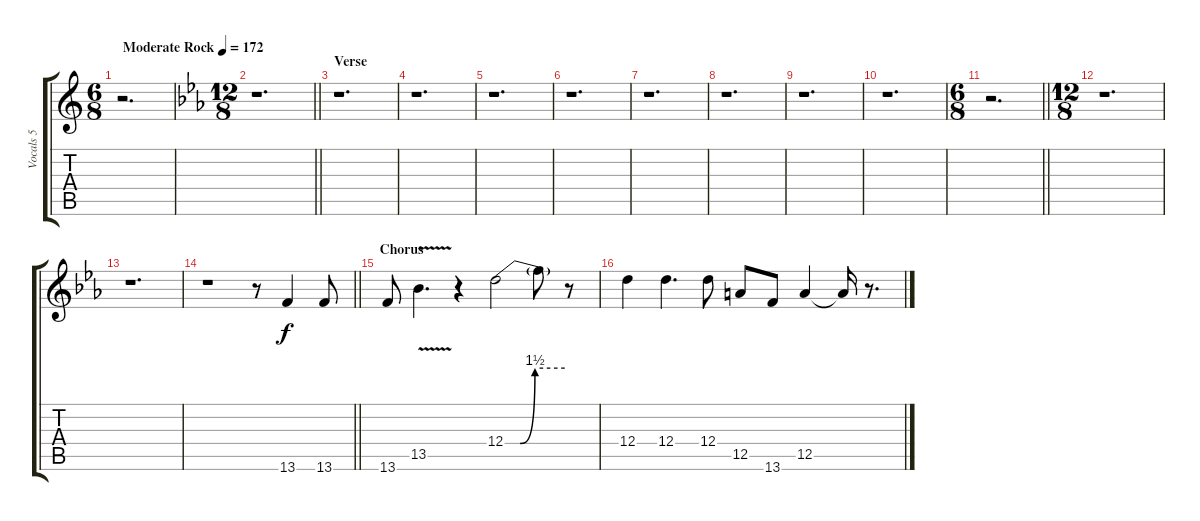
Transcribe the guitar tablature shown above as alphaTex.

\track ("Vocals 5" "Vocals 5") {instrument electricguitarjazz}
\staff {score tabs}
\tuning (E4 B3 G3 D3 A2 E2) {hide}
\ts (6 8)
\tempo (172 "Moderate Rock")
\clef g2
\ks c
r.2{d dy f instrument electricguitarjazz} |
\ts (12 8)
\barLineRight lightlight
\ks cminor
r.1{d} |
\section ("" "Verse")
r.1{d} |
r.1{d} |
r.1{d} |
r.1{d} |
r.1{d} |
r.1{d} |
r.1{d} |
r.1{d} |
\ts (6 8)
\barLineRight lightlight
r.2{d} |
\ts (12 8)
r.1{d} |
r.1{d} |
\barLineRight lightlight
r.1 r.8 13.6.4 13.6.8 |
\section ("" "Chorus")
13.6.8 13.5{v}.4{d} r.4 12.4{be (custom 0 0 15 0 30 6 60 6)}.2 12.4{t}.8 r.8 |
12.4.4 12.4.4{d} 12.4.8 12.5.8 13.6.8 12.5.4 12.5{t}.16 r.8{d}
